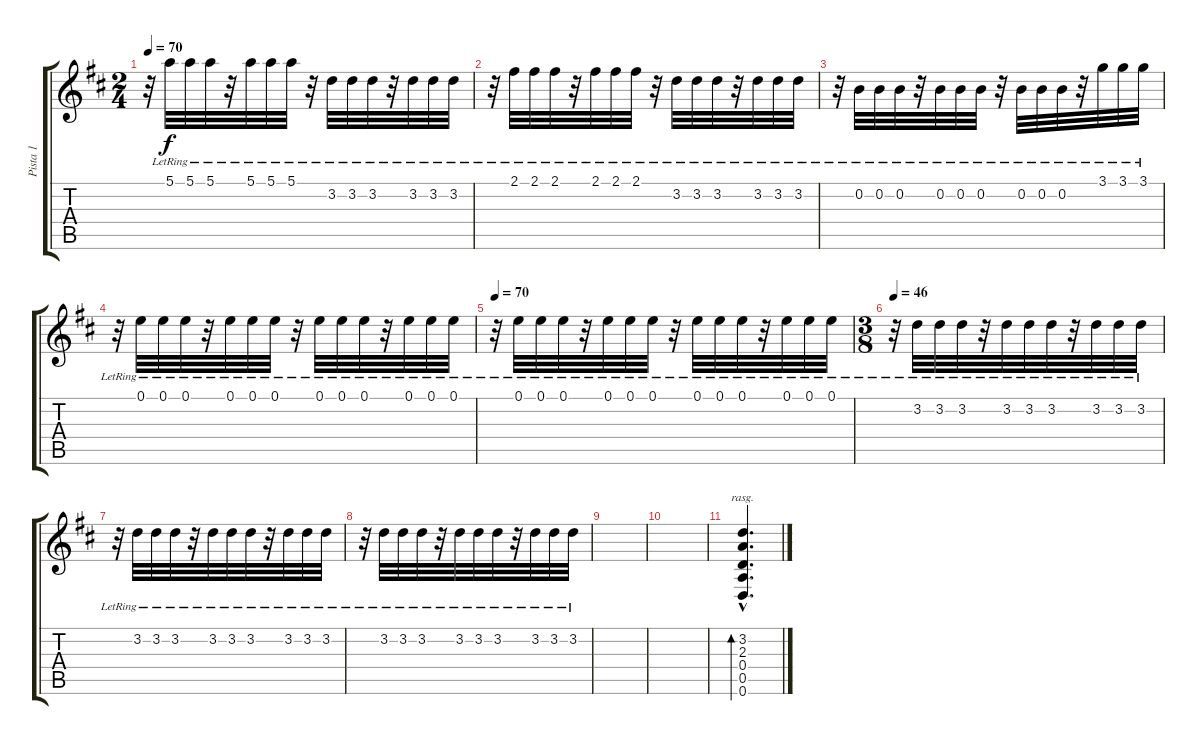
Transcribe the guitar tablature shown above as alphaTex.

\track ("Pista 1" "Pista 1") {instrument acousticguitarnylon}
\staff {score tabs}
\tuning (E4 B3 G3 D3 A2 D2) {hide}
\ts (2 4)
\tempo 70
\clef g2
\ks d
r.32{dy f} 5.1{lr}.32 5.1{lr}.32 5.1{lr}.32 r.32 5.1{lr}.32 5.1{lr}.32 5.1{lr}.32 r.32 3.2{lr}.32 3.2{lr}.32 3.2{lr}.32 r.32 3.2{lr}.32 3.2{lr}.32 3.2{lr}.32 |
r.32 2.1{lr}.32 2.1{lr}.32 2.1{lr}.32 r.32 2.1{lr}.32 2.1{lr}.32 2.1{lr}.32 r.32 3.2{lr}.32 3.2{lr}.32 3.2{lr}.32 r.32 3.2{lr}.32 3.2{lr}.32 3.2{lr}.32 |
r.32 0.2{lr}.32 0.2{lr}.32 0.2{lr}.32 r.32 0.2{lr}.32 0.2{lr}.32 0.2{lr}.32 r.32 0.2{lr}.32 0.2{lr}.32 0.2{lr}.32 r.32 3.1{lr}.32 3.1{lr}.32 3.1{lr}.32 |
r.32 0.1{lr}.32 0.1{lr}.32 0.1{lr}.32 r.32 0.1{lr}.32 0.1{lr}.32 0.1{lr}.32 r.32 0.1{lr}.32 0.1{lr}.32 0.1{lr}.32 r.32 0.1{lr}.32 0.1{lr}.32 0.1{lr}.32 |
\tempo 70
r.32 0.1{lr}.32 0.1{lr}.32 0.1{lr}.32 r.32 0.1{lr}.32 0.1{lr}.32 0.1{lr}.32 r.32 0.1{lr}.32 0.1{lr}.32 0.1{lr}.32 r.32 0.1{lr}.32 0.1{lr}.32 0.1{lr}.32 |
\ts (3 8)
\tempo 46
r.32 3.2{lr}.32 3.2{lr}.32 3.2{lr}.32 r.32 3.2{lr}.32 3.2{lr}.32 3.2{lr}.32 r.32 3.2{lr}.32 3.2{lr}.32 3.2{lr}.32 |
r.32 3.2{lr}.32 3.2{lr}.32 3.2{lr}.32 r.32 3.2{lr}.32 3.2{lr}.32 3.2{lr}.32 r.32 3.2{lr}.32 3.2{lr}.32 3.2{lr}.32 |
r.32 3.2{lr}.32 3.2{lr}.32 3.2{lr}.32 r.32 3.2{lr}.32 3.2{lr}.32 3.2{lr}.32 r.32 3.2{lr}.32 3.2{lr}.32 3.2{lr}.32 |
|
|
(3.2{hac} 2.3{hac} 0.4{hac} 0.5{hac} 0.6{hac}).4{d bd 240 rasg ii}
